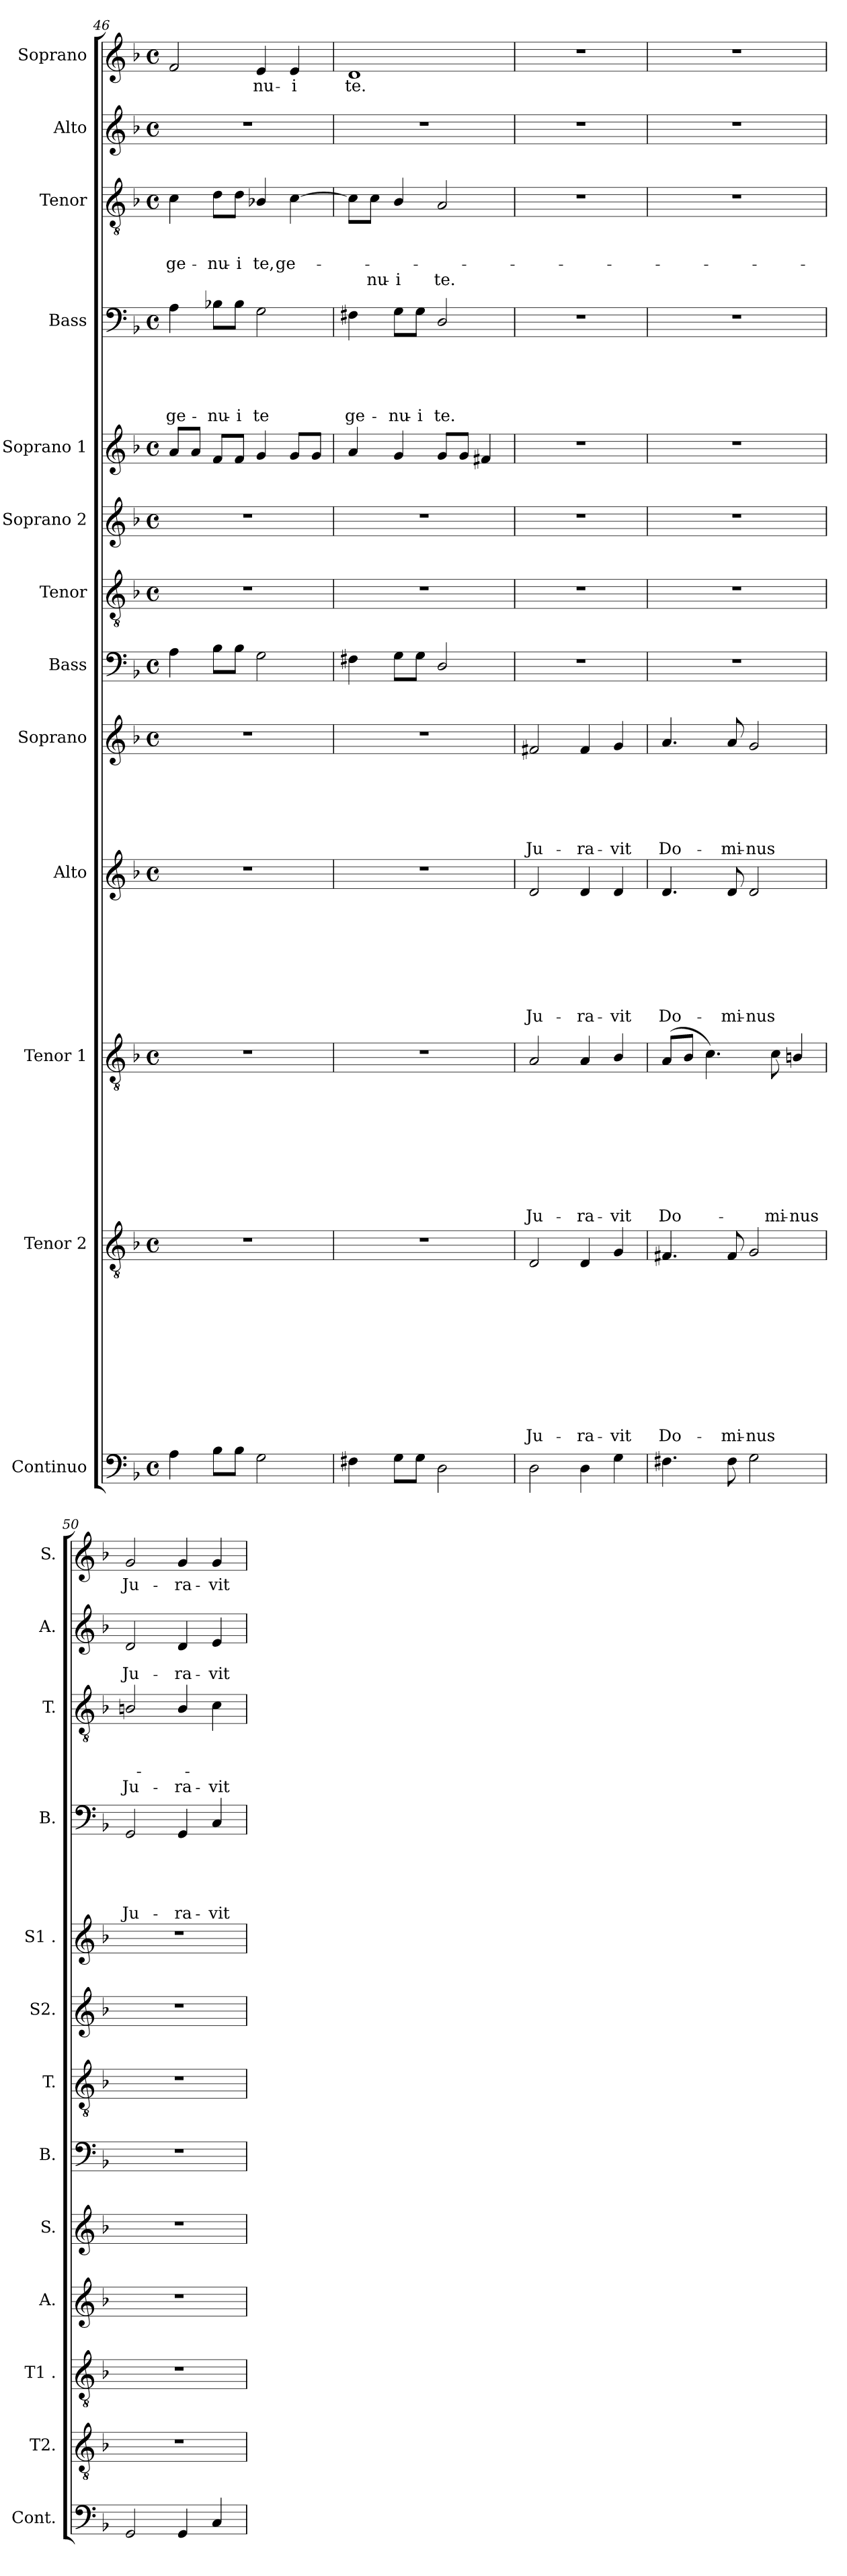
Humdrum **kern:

**kern	**kern	**text	**text	**text	**text	**text	**text	**text	**text	**text	**text	**text	**kern	**text	**text	**text	**text	**text	**text	**text	**text	**text	**kern	**text	**text	**text	**text	**text	**text	**text	**text	**kern	**text	**text	**text	**text	**text	**text	**kern	**kern	**kern	**kern	**kern	**text	**text	**text	**text	**text	**kern	**text	**text	**text	**text	**kern	**text	**text	**kern	**text
*part13	*part12	*part12	*part12	*part12	*part12	*part12	*part12	*part12	*part12	*part12	*part12	*part12	*part11	*part11	*part11	*part11	*part11	*part11	*part11	*part11	*part11	*part11	*part10	*part10	*part10	*part10	*part10	*part10	*part10	*part10	*part10	*part9	*part9	*part9	*part9	*part9	*part9	*part9	*part8	*part7	*part6	*part5	*part4	*part4	*part4	*part4	*part4	*part4	*part3	*part3	*part3	*part3	*part3	*part2	*part2	*part2	*part1	*part1
*staff13	*staff12	*staff12	*staff12	*staff12	*staff12	*staff12	*staff12	*staff12	*staff12	*staff12	*staff12	*staff12	*staff11	*staff11	*staff11	*staff11	*staff11	*staff11	*staff11	*staff11	*staff11	*staff11	*staff10	*staff10	*staff10	*staff10	*staff10	*staff10	*staff10	*staff10	*staff10	*staff9	*staff9	*staff9	*staff9	*staff9	*staff9	*staff9	*staff8	*staff7	*staff6	*staff5	*staff4	*staff4	*staff4	*staff4	*staff4	*staff4	*staff3	*staff3	*staff3	*staff3	*staff3	*staff2	*staff2	*staff2	*staff1	*staff1
*I"Continuo	*I"Tenor 2	*	*	*	*	*	*	*	*	*	*	*	*I"Tenor 1	*	*	*	*	*	*	*	*	*	*I"Alto	*	*	*	*	*	*	*	*	*I"Soprano	*	*	*	*	*	*	*I"Bass	*I"Tenor	*I"Soprano 2	*I"Soprano 1	*I"Bass	*	*	*	*	*	*I"Tenor	*	*	*	*	*I"Alto	*	*	*I"Soprano	*
*I'Cont.	*I'T2.	*	*	*	*	*	*	*	*	*	*	*	*I'T1 .	*	*	*	*	*	*	*	*	*	*I'A.	*	*	*	*	*	*	*	*	*I'S.	*	*	*	*	*	*	*I'B.	*I'T.	*I'S2.	*I'S1 .	*I'B.	*	*	*	*	*	*I'T.	*	*	*	*	*I'A.	*	*	*I'S.	*
*clefF4	*clefGv2	*	*	*	*	*	*	*	*	*	*	*	*clefGv2	*	*	*	*	*	*	*	*	*	*clefG2	*	*	*	*	*	*	*	*	*clefG2	*	*	*	*	*	*	*clefF4	*clefGv2	*clefG2	*clefG2	*clefF4	*	*	*	*	*	*clefGv2	*	*	*	*	*clefG2	*	*	*clefG2	*
*	*	*	*	*	*	*	*	*	*	*	*	*	*	*	*	*	*	*	*	*	*	*	*	*	*	*	*	*	*	*	*	*	*	*	*	*	*	*	*ITrd7c12	*	*	*	*	*	*	*	*	*	*	*	*	*	*	*	*	*	*	*
*k[b-]	*k[b-]	*	*	*	*	*	*	*	*	*	*	*	*k[b-]	*	*	*	*	*	*	*	*	*	*k[b-]	*	*	*	*	*	*	*	*	*k[b-]	*	*	*	*	*	*	*k[b-]	*k[b-]	*k[b-]	*k[b-]	*k[b-]	*	*	*	*	*	*k[b-]	*	*	*	*	*k[b-]	*	*	*k[b-]	*
*F:	*F:	*	*	*	*	*	*	*	*	*	*	*	*F:	*	*	*	*	*	*	*	*	*	*F:	*	*	*	*	*	*	*	*	*F:	*	*	*	*	*	*	*F:	*F:	*F:	*F:	*F:	*	*	*	*	*	*F:	*	*	*	*	*F:	*	*	*F:	*
*M4/4	*M4/4	*	*	*	*	*	*	*	*	*	*	*	*M4/4	*	*	*	*	*	*	*	*	*	*M4/4	*	*	*	*	*	*	*	*	*M4/4	*	*	*	*	*	*	*M4/4	*M4/4	*M4/4	*M4/4	*M4/4	*	*	*	*	*	*M4/4	*	*	*	*	*M4/4	*	*	*M4/4	*
*met(c)	*met(c)	*	*	*	*	*	*	*	*	*	*	*	*met(c)	*	*	*	*	*	*	*	*	*	*met(c)	*	*	*	*	*	*	*	*	*met(c)	*	*	*	*	*	*	*met(c)	*met(c)	*met(c)	*met(c)	*met(c)	*	*	*	*	*	*met(c)	*	*	*	*	*met(c)	*	*	*met(c)	*
=46	=46	=46	=46	=46	=46	=46	=46	=46	=46	=46	=46	=46	=46	=46	=46	=46	=46	=46	=46	=46	=46	=46	=46	=46	=46	=46	=46	=46	=46	=46	=46	=46	=46	=46	=46	=46	=46	=46	=46	=46	=46	=46	=46	=46	=46	=46	=46	=46	=46	=46	=46	=46	=46	=46	=46	=46	=46	=46
!	!	!	!	!	!	!	!	!	!	!	!	!	!	!	!	!	!	!	!	!	!	!	!	!	!	!	!	!	!	!	!	!	!	!	!	!	!	!	!	!	!	!	!	!	!	!	!	!LO:LY:b	!	!	!	!LO:LY:b	!	!	!	!	!	!
4A\	1r	.	.	.	.	.	.	.	.	.	.	.	1r	.	.	.	.	.	.	.	.	.	1r	.	.	.	.	.	.	.	.	1r	.	.	.	.	.	.	4AA\	1r	1r	8a/L	4A\	.	.	.	.	ge-	4c\	.	.	ge-	.	1r	.	.	2f/	.
.	.	.	.	.	.	.	.	.	.	.	.	.	.	.	.	.	.	.	.	.	.	.	.	.	.	.	.	.	.	.	.	.	.	.	.	.	.	.	.	.	.	8a/J	.	.	.	.	.	.	.	.	.	.	.	.	.	.	.	.
!	!	!	!	!	!	!	!	!	!	!	!	!	!	!	!	!	!	!	!	!	!	!	!	!	!	!	!	!	!	!	!	!	!	!	!	!	!	!	!	!	!	!	!	!	!	!	!	!LO:LY:b	!	!	!	!LO:LY:b	!	!	!	!	!	!
8B-\L	.	.	.	.	.	.	.	.	.	.	.	.	.	.	.	.	.	.	.	.	.	.	.	.	.	.	.	.	.	.	.	.	.	.	.	.	.	.	8BB-\L	.	.	8f/L	8B-X\L	.	.	.	.	-nu-	8d\L	.	.	-nu-	.	.	.	.	.	.
!	!	!	!	!	!	!	!	!	!	!	!	!	!	!	!	!	!	!	!	!	!	!	!	!	!	!	!	!	!	!	!	!	!	!	!	!	!	!	!	!	!	!	!	!	!	!	!	!LO:LY:b	!	!	!	!LO:LY:b	!	!	!	!	!	!
8B-\J	.	.	.	.	.	.	.	.	.	.	.	.	.	.	.	.	.	.	.	.	.	.	.	.	.	.	.	.	.	.	.	.	.	.	.	.	.	.	8BB-\J	.	.	8f/J	8B-\J	.	.	.	.	-i	8d\J	.	.	-i	.	.	.	.	.	.
!	!	!	!	!	!	!	!	!	!	!	!	!	!	!	!	!	!	!	!	!	!	!	!	!	!	!	!	!	!	!	!	!	!	!	!	!	!	!	!	!	!	!	!	!	!	!	!	!LO:LY:b	!	!	!	!LO:LY:b	!	!	!	!	!	!LO:LY:b
2G\	.	.	.	.	.	.	.	.	.	.	.	.	.	.	.	.	.	.	.	.	.	.	.	.	.	.	.	.	.	.	.	.	.	.	.	.	.	.	2GG\	.	.	4g/	2G\	.	.	.	.	te	4B-X/	.	.	te,	.	.	.	.	4e/	-nu-
!	!	!	!	!	!	!	!	!	!	!	!	!	!	!	!	!	!	!	!	!	!	!	!	!	!	!	!	!	!	!	!	!	!	!	!	!	!	!	!	!	!	!	!	!	!	!	!	!	!	!	!	!LO:LY:b	!	!	!	!	!	!LO:LY:b
.	.	.	.	.	.	.	.	.	.	.	.	.	.	.	.	.	.	.	.	.	.	.	.	.	.	.	.	.	.	.	.	.	.	.	.	.	.	.	.	.	.	8g/L	.	.	.	.	.	.	[>4c\	.	.	ge-	.	.	.	.	4e/	-i
.	.	.	.	.	.	.	.	.	.	.	.	.	.	.	.	.	.	.	.	.	.	.	.	.	.	.	.	.	.	.	.	.	.	.	.	.	.	.	.	.	.	8g/J	.	.	.	.	.	.	.	.	.	.	.	.	.	.	.	.
!!LO:PB:g=z
=47	=47	=47	=47	=47	=47	=47	=47	=47	=47	=47	=47	=47	=47	=47	=47	=47	=47	=47	=47	=47	=47	=47	=47	=47	=47	=47	=47	=47	=47	=47	=47	=47	=47	=47	=47	=47	=47	=47	=47	=47	=47	=47	=47	=47	=47	=47	=47	=47	=47	=47	=47	=47	=47	=47	=47	=47	=47	=47
!	!	!	!	!	!	!	!	!	!	!	!	!	!	!	!	!	!	!	!	!	!	!	!	!	!	!	!	!	!	!	!	!	!	!	!	!	!	!	!	!	!	!	!	!	!	!	!	!LO:LY:b	!	!	!	!	!	!	!	!	!	!LO:LY:b
4F#X\	1r	.	.	.	.	.	.	.	.	.	.	.	1r	.	.	.	.	.	.	.	.	.	1r	.	.	.	.	.	.	.	.	1r	.	.	.	.	.	.	4FF#X\	1r	1r	4a/	4F#X\	.	.	.	.	ge-	8c\L]	.	.	.	.	1r	.	.	1d	te.
!	!	!	!	!	!	!	!	!	!	!	!	!	!	!	!	!	!	!	!	!	!	!	!	!	!	!	!	!	!	!	!	!	!	!	!	!	!	!	!	!	!	!	!	!	!	!	!	!	!	!	!	!	!LO:LY:b	!	!	!	!	!
.	.	.	.	.	.	.	.	.	.	.	.	.	.	.	.	.	.	.	.	.	.	.	.	.	.	.	.	.	.	.	.	.	.	.	.	.	.	.	.	.	.	.	.	.	.	.	.	.	8c\J	.	.	.	nu-	.	.	.	.	.
!	!	!	!	!	!	!	!	!	!	!	!	!	!	!	!	!	!	!	!	!	!	!	!	!	!	!	!	!	!	!	!	!	!	!	!	!	!	!	!	!	!	!	!	!	!	!	!	!LO:LY:b	!	!	!	!	!LO:LY:b	!	!	!	!	!
8G\L	.	.	.	.	.	.	.	.	.	.	.	.	.	.	.	.	.	.	.	.	.	.	.	.	.	.	.	.	.	.	.	.	.	.	.	.	.	.	8GG\L	.	.	4g/	8G\L	.	.	.	.	-nu-	4B-/	.	.	.	-i	.	.	.	.	.
!	!	!	!	!	!	!	!	!	!	!	!	!	!	!	!	!	!	!	!	!	!	!	!	!	!	!	!	!	!	!	!	!	!	!	!	!	!	!	!	!	!	!	!	!	!	!	!	!LO:LY:b	!	!	!	!	!	!	!	!	!	!
8G\J	.	.	.	.	.	.	.	.	.	.	.	.	.	.	.	.	.	.	.	.	.	.	.	.	.	.	.	.	.	.	.	.	.	.	.	.	.	.	8GG\J	.	.	.	8G\J	.	.	.	.	-i	.	.	.	.	.	.	.	.	.	.
!	!	!	!	!	!	!	!	!	!	!	!	!	!	!	!	!	!	!	!	!	!	!	!	!	!	!	!	!	!	!	!	!	!	!	!	!	!	!	!	!	!	!	!	!	!	!	!	!LO:LY:b	!	!	!	!	!LO:LY:b	!	!	!	!	!
2D\	.	.	.	.	.	.	.	.	.	.	.	.	.	.	.	.	.	.	.	.	.	.	.	.	.	.	.	.	.	.	.	.	.	.	.	.	.	.	2DD/	.	.	8g/L	2D/	.	.	.	.	te.	2A/	.	.	.	te.	.	.	.	.	.
.	.	.	.	.	.	.	.	.	.	.	.	.	.	.	.	.	.	.	.	.	.	.	.	.	.	.	.	.	.	.	.	.	.	.	.	.	.	.	.	.	.	8g/J	.	.	.	.	.	.	.	.	.	.	.	.	.	.	.	.
.	.	.	.	.	.	.	.	.	.	.	.	.	.	.	.	.	.	.	.	.	.	.	.	.	.	.	.	.	.	.	.	.	.	.	.	.	.	.	.	.	.	4f#X/	.	.	.	.	.	.	.	.	.	.	.	.	.	.	.	.
=48	=48	=48	=48	=48	=48	=48	=48	=48	=48	=48	=48	=48	=48	=48	=48	=48	=48	=48	=48	=48	=48	=48	=48	=48	=48	=48	=48	=48	=48	=48	=48	=48	=48	=48	=48	=48	=48	=48	=48	=48	=48	=48	=48	=48	=48	=48	=48	=48	=48	=48	=48	=48	=48	=48	=48	=48	=48	=48
!	!	!	!	!	!	!	!	!	!	!	!	!LO:LY:b	!	!	!	!	!	!	!	!	!	!LO:LY:b	!	!	!	!	!	!	!	!	!LO:LY:b	!	!	!	!	!	!	!LO:LY:b	!	!	!	!	!	!	!	!	!	!	!	!	!	!	!	!	!	!	!	!
2D\	2D/	.	.	.	.	.	.	.	.	.	.	Ju-	2A/	.	.	.	.	.	.	.	.	Ju-	2d/	.	.	.	.	.	.	.	Ju-	2f#X/	.	.	.	.	.	Ju-	1r	1r	1r	1r	1r	.	.	.	.	.	1r	.	.	.	.	1r	.	.	1r	.
!	!	!	!	!	!	!	!	!	!	!	!	!LO:LY:b	!	!	!	!	!	!	!	!	!	!LO:LY:b	!	!	!	!	!	!	!	!	!LO:LY:b	!	!	!	!	!	!	!LO:LY:b	!	!	!	!	!	!	!	!	!	!	!	!	!	!	!	!	!	!	!	!
4D\	4D/	.	.	.	.	.	.	.	.	.	.	-ra-	4A/	.	.	.	.	.	.	.	.	-ra-	4d/	.	.	.	.	.	.	.	-ra-	4f#/	.	.	.	.	.	-ra-	.	.	.	.	.	.	.	.	.	.	.	.	.	.	.	.	.	.	.	.
!	!	!	!	!	!	!	!	!	!	!	!	!LO:LY:b	!	!	!	!	!	!	!	!	!	!LO:LY:b	!	!	!	!	!	!	!	!	!LO:LY:b	!	!	!	!	!	!	!LO:LY:b	!	!	!	!	!	!	!	!	!	!	!	!	!	!	!	!	!	!	!	!
4G\	4G/	.	.	.	.	.	.	.	.	.	.	-vit	4B-/	.	.	.	.	.	.	.	.	-vit	4d/	.	.	.	.	.	.	.	-vit	4g/	.	.	.	.	.	-vit	.	.	.	.	.	.	.	.	.	.	.	.	.	.	.	.	.	.	.	.
=49	=49	=49	=49	=49	=49	=49	=49	=49	=49	=49	=49	=49	=49	=49	=49	=49	=49	=49	=49	=49	=49	=49	=49	=49	=49	=49	=49	=49	=49	=49	=49	=49	=49	=49	=49	=49	=49	=49	=49	=49	=49	=49	=49	=49	=49	=49	=49	=49	=49	=49	=49	=49	=49	=49	=49	=49	=49	=49
!	!	!	!	!	!	!	!	!	!	!	!	!LO:LY:b	!	!	!	!	!	!	!	!	!	!LO:LY:b	!	!	!	!	!	!	!	!	!LO:LY:b	!	!	!	!	!	!	!LO:LY:b	!	!	!	!	!	!	!	!	!	!	!	!	!	!	!	!	!	!	!	!
4.F#X\	4.F#X/	.	.	.	.	.	.	.	.	.	.	Do-	(<8A/L	.	.	.	.	.	.	.	.	Do-	4.d/	.	.	.	.	.	.	.	Do-	4.a/	.	.	.	.	.	Do-	1r	1r	1r	1r	1r	.	.	.	.	.	1r	.	.	.	.	1r	.	.	1r	.
.	.	.	.	.	.	.	.	.	.	.	.	.	8B-/J	.	.	.	.	.	.	.	.	.	.	.	.	.	.	.	.	.	.	.	.	.	.	.	.	.	.	.	.	.	.	.	.	.	.	.	.	.	.	.	.	.	.	.	.	.
.	.	.	.	.	.	.	.	.	.	.	.	.	4.c\)	.	.	.	.	.	.	.	.	.	.	.	.	.	.	.	.	.	.	.	.	.	.	.	.	.	.	.	.	.	.	.	.	.	.	.	.	.	.	.	.	.	.	.	.	.
!	!	!	!	!	!	!	!	!	!	!	!	!LO:LY:b	!	!	!	!	!	!	!	!	!	!	!	!	!	!	!	!	!	!	!LO:LY:b	!	!	!	!	!	!	!LO:LY:b	!	!	!	!	!	!	!	!	!	!	!	!	!	!	!	!	!	!	!	!
8F#\	8F#/	.	.	.	.	.	.	.	.	.	.	-mi-	.	.	.	.	.	.	.	.	.	.	8d/	.	.	.	.	.	.	.	-mi-	8a/	.	.	.	.	.	-mi-	.	.	.	.	.	.	.	.	.	.	.	.	.	.	.	.	.	.	.	.
!	!	!	!	!	!	!	!	!	!	!	!	!LO:LY:b	!	!	!	!	!	!	!	!	!	!	!	!	!	!	!	!	!	!	!LO:LY:b	!	!	!	!	!	!	!LO:LY:b	!	!	!	!	!	!	!	!	!	!	!	!	!	!	!	!	!	!	!	!
2G<\	2G/	.	.	.	.	.	.	.	.	.	.	-nus	.	.	.	.	.	.	.	.	.	.	2d/	.	.	.	.	.	.	.	-nus	2g/	.	.	.	.	.	-nus	.	.	.	.	.	.	.	.	.	.	.	.	.	.	.	.	.	.	.	.
!	!	!	!	!	!	!	!	!	!	!	!	!	!	!	!	!	!	!	!	!	!	!LO:LY:b	!	!	!	!	!	!	!	!	!	!	!	!	!	!	!	!	!	!	!	!	!	!	!	!	!	!	!	!	!	!	!	!	!	!	!	!
.	.	.	.	.	.	.	.	.	.	.	.	.	8c\	.	.	.	.	.	.	.	.	-mi-	.	.	.	.	.	.	.	.	.	.	.	.	.	.	.	.	.	.	.	.	.	.	.	.	.	.	.	.	.	.	.	.	.	.	.	.
!	!	!	!	!	!	!	!	!	!	!	!	!	!	!	!	!	!	!	!	!	!	!LO:LY:b	!	!	!	!	!	!	!	!	!	!	!	!	!	!	!	!	!	!	!	!	!	!	!	!	!	!	!	!	!	!	!	!	!	!	!	!
.	.	.	.	.	.	.	.	.	.	.	.	.	4Bn/	.	.	.	.	.	.	.	.	-nus	.	.	.	.	.	.	.	.	.	.	.	.	.	.	.	.	.	.	.	.	.	.	.	.	.	.	.	.	.	.	.	.	.	.	.	.
=50	=50	=50	=50	=50	=50	=50	=50	=50	=50	=50	=50	=50	=50	=50	=50	=50	=50	=50	=50	=50	=50	=50	=50	=50	=50	=50	=50	=50	=50	=50	=50	=50	=50	=50	=50	=50	=50	=50	=50	=50	=50	=50	=50	=50	=50	=50	=50	=50	=50	=50	=50	=50	=50	=50	=50	=50	=50	=50
!	!	!	!	!	!	!	!	!	!	!	!	!	!	!	!	!	!	!	!	!	!	!	!	!	!	!	!	!	!	!	!	!	!	!	!	!	!	!	!	!	!	!	!	!	!	!	!	!LO:LY:b	!	!	!	!	!LO:LY:b	!	!	!LO:LY:b	!	!LO:LY:b
2GG/	1r	.	.	.	.	.	.	.	.	.	.	.	1r	.	.	.	.	.	.	.	.	.	1r	.	.	.	.	.	.	.	.	1r	.	.	.	.	.	.	1r	1r	1r	1r	2GG/	.	.	.	.	Ju-	2Bn/	.	.	.	Ju-	2d/	.	Ju-	2g/	Ju-
!	!	!	!	!	!	!	!	!	!	!	!	!	!	!	!	!	!	!	!	!	!	!	!	!	!	!	!	!	!	!	!	!	!	!	!	!	!	!	!	!	!	!	!	!	!	!	!	!LO:LY:b	!	!	!	!	!LO:LY:b	!	!	!LO:LY:b	!	!LO:LY:b
4GG/	.	.	.	.	.	.	.	.	.	.	.	.	.	.	.	.	.	.	.	.	.	.	.	.	.	.	.	.	.	.	.	.	.	.	.	.	.	.	.	.	.	.	4GG/	.	.	.	.	-ra-	4B/	.	.	.	-ra-	4d/	.	-ra-	4g/	-ra-
!	!	!	!	!	!	!	!	!	!	!	!	!	!	!	!	!	!	!	!	!	!	!	!	!	!	!	!	!	!	!	!	!	!	!	!	!	!	!	!	!	!	!	!	!	!	!	!	!LO:LY:b	!	!	!	!	!LO:LY:b	!	!	!LO:LY:b	!	!LO:LY:b
4C/	.	.	.	.	.	.	.	.	.	.	.	.	.	.	.	.	.	.	.	.	.	.	.	.	.	.	.	.	.	.	.	.	.	.	.	.	.	.	.	.	.	.	4C/	.	.	.	.	-vit	4c\	.	.	.	-vit	4e/	.	-vit	4g/	-vit
=	=	=	=	=	=	=	=	=	=	=	=	=	=	=	=	=	=	=	=	=	=	=	=	=	=	=	=	=	=	=	=	=	=	=	=	=	=	=	=	=	=	=	=	=	=	=	=	=	=	=	=	=	=	=	=	=	=	=
*-	*-	*-	*-	*-	*-	*-	*-	*-	*-	*-	*-	*-	*-	*-	*-	*-	*-	*-	*-	*-	*-	*-	*-	*-	*-	*-	*-	*-	*-	*-	*-	*-	*-	*-	*-	*-	*-	*-	*-	*-	*-	*-	*-	*-	*-	*-	*-	*-	*-	*-	*-	*-	*-	*-	*-	*-	*-	*-
